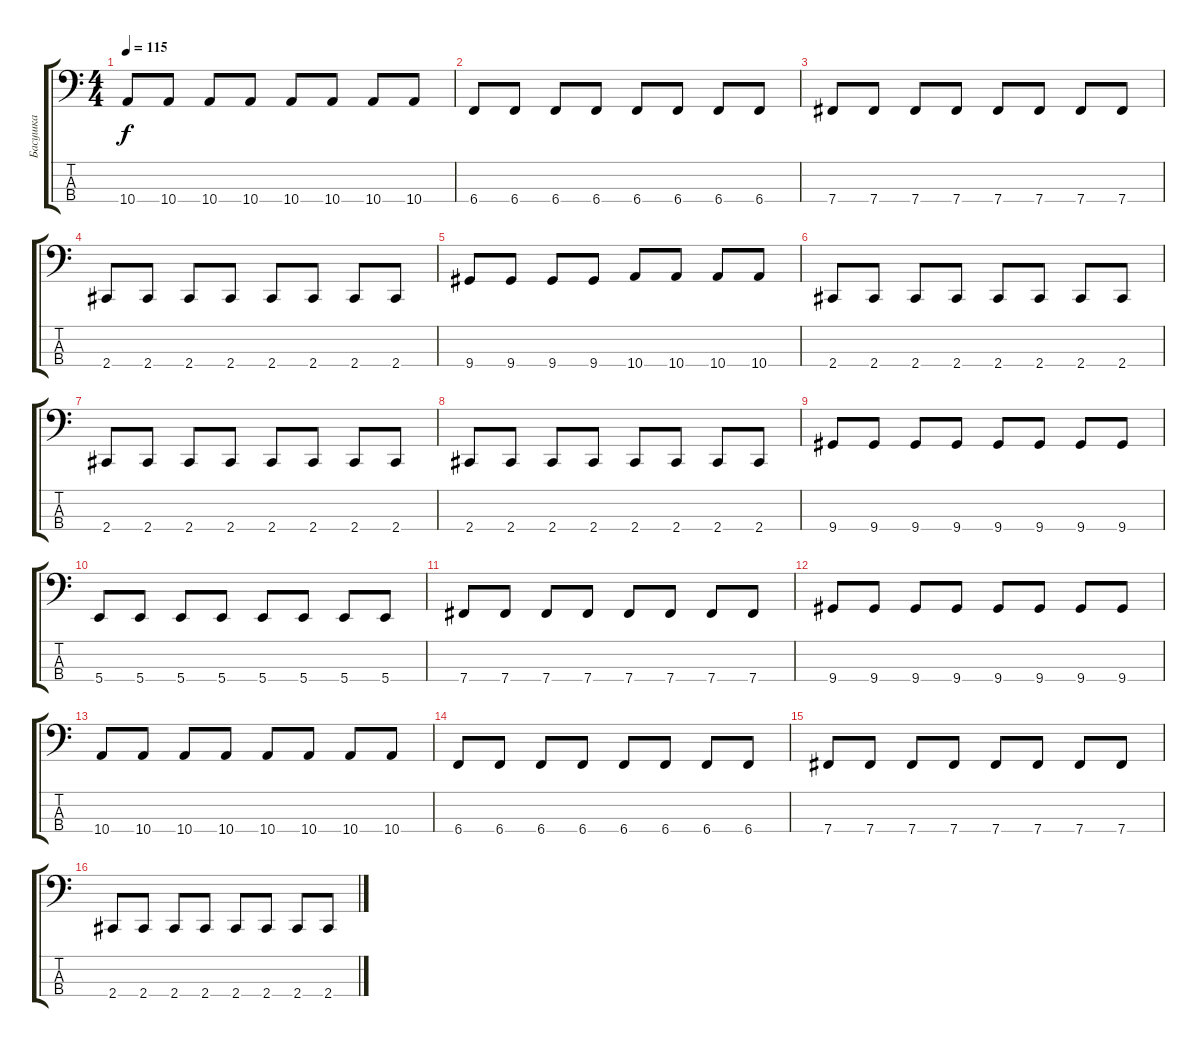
\track ("Басушка" "Басушка") {instrument electricbasspick}
\staff {score tabs}
\tuning (E2 B1 Gb1 B0) {hide}
\ts (4 4)
\tempo 115
\clef f4
\ks c
10.4.8{dy f} 10.4.8 10.4.8 10.4.8 10.4.8 10.4.8 10.4.8 10.4.8 |
6.4.8 6.4.8 6.4.8 6.4.8 6.4.8 6.4.8 6.4.8 6.4.8 |
7.4.8 7.4.8 7.4.8 7.4.8 7.4.8 7.4.8 7.4.8 7.4.8 |
2.4.8 2.4.8 2.4.8 2.4.8 2.4.8 2.4.8 2.4.8 2.4.8 |
9.4.8 9.4.8 9.4.8 9.4.8 10.4.8 10.4.8 10.4.8 10.4.8 |
2.4.8 2.4.8 2.4.8 2.4.8 2.4.8 2.4.8 2.4.8 2.4.8 |
2.4.8 2.4.8 2.4.8 2.4.8 2.4.8 2.4.8 2.4.8 2.4.8 |
2.4.8 2.4.8 2.4.8 2.4.8 2.4.8 2.4.8 2.4.8 2.4.8 |
9.4.8 9.4.8 9.4.8 9.4.8 9.4.8 9.4.8 9.4.8 9.4.8 |
5.4.8 5.4.8 5.4.8 5.4.8 5.4.8 5.4.8 5.4.8 5.4.8 |
7.4.8 7.4.8 7.4.8 7.4.8 7.4.8 7.4.8 7.4.8 7.4.8 |
9.4.8 9.4.8 9.4.8 9.4.8 9.4.8 9.4.8 9.4.8 9.4.8 |
10.4.8 10.4.8 10.4.8 10.4.8 10.4.8 10.4.8 10.4.8 10.4.8 |
6.4.8 6.4.8 6.4.8 6.4.8 6.4.8 6.4.8 6.4.8 6.4.8 |
7.4.8 7.4.8 7.4.8 7.4.8 7.4.8 7.4.8 7.4.8 7.4.8 |
2.4.8 2.4.8 2.4.8 2.4.8 2.4.8 2.4.8 2.4.8 2.4.8
